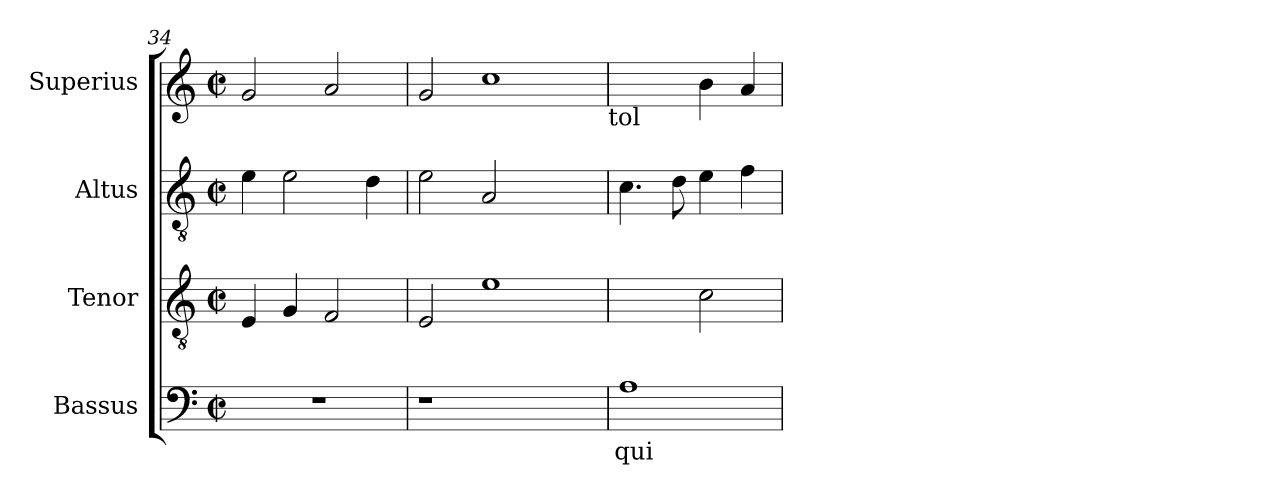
**kern	**text	**kern	**kern	**kern
*part4	*part4	*part3	*part2	*part1
*staff4	*staff4	*staff3	*staff2	*staff1
*I"Bassus	*	*I"Tenor	*I"Altus	*I"Superius
*I'Bas	*	*I'Ten	*I'Alt	*I'Sup
*clefF4	*	*clefGv2	*clefGv2	*clefG2
*M2/2	*	*M2/2	*M2/2	*M2/2
*met(c|)	*	*met(c|)	*met(c|)	*met(c|)
=34	=34	=34	=34	=34
1r	.	4E/	4e\	2g/
.	.	4G/	2e\	.
.	.	2F/	.	2a/
.	.	.	4d\	.
=35	=35	=35	=35	=35
1r	.	2E/	2e\	2g/
.	.	1e	2A/	1cc
2ryy	.	.	2ryy	.
!	!	!	!	!LO:TX:b:t=tol
=36	=36	=36	=36	=36
!	!LO:LY:b:cj	!	!	!
1A	qui	2ryy	4.c\	2ryy
.	.	.	8d\	.
.	.	2c\	4e\	4b\
.	.	.	4f\	4a/
=	=	=	=	=
*-	*-	*-	*-	*-
